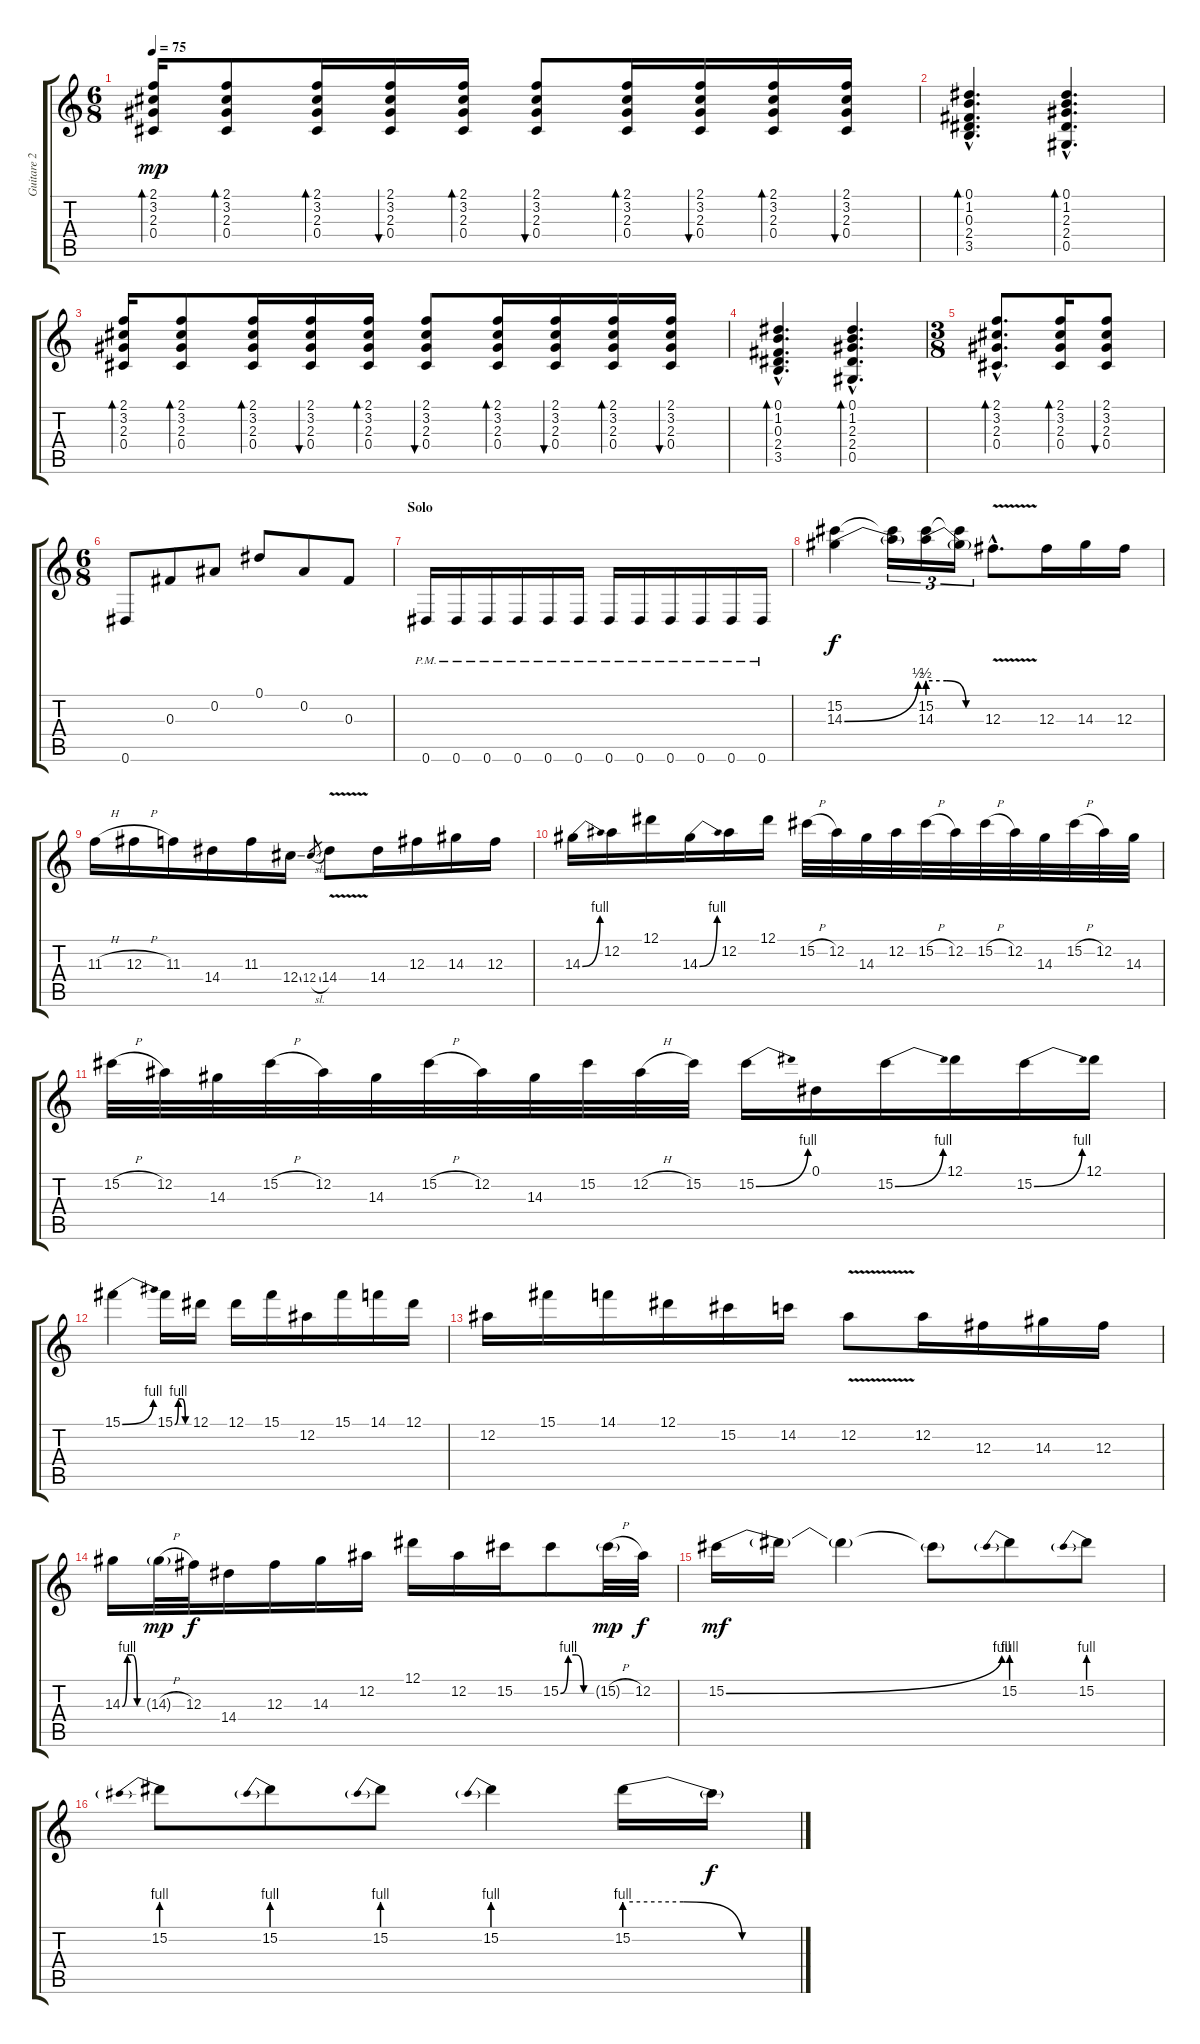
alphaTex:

\track ("Guitare 2 ( James Hetfield )" "Guitare 2 ") {instrument acousticguitarsteel}
\staff {score tabs}
\tuning (Eb4 Bb3 Gb3 Db3 Ab2 Eb2) {hide}
\ts (6 8)
\tempo 75
\clef g2
\ks c
(2.1 3.2 2.3 0.4).16{bd 30 dy mp} (2.1 3.2 2.3 0.4).8{bd 30} (2.1 3.2 2.3 0.4).16{bd 30} (2.1 3.2 2.3 0.4).16{bu 30} (2.1 3.2 2.3 0.4).16{bd 30} (2.1 3.2 2.3 0.4).8{bu 30} (2.1 3.2 2.3 0.4).16{bd 30} (2.1 3.2 2.3 0.4).16{bu 30} (2.1 3.2 2.3 0.4).16{bd 30} (2.1 3.2 2.3 0.4).16{bu 30} |
(0.1{hac} 1.2{hac} 0.3{hac} 2.4{hac} 3.5{hac}).4{d bd 30} (0.1{hac} 1.2{hac} 2.3{hac} 2.4{hac} 0.5{hac}).4{d bd 30} |
(2.1 3.2 2.3 0.4).16{bd 30} (2.1 3.2 2.3 0.4).8{bd 30} (2.1 3.2 2.3 0.4).16{bd 30} (2.1 3.2 2.3 0.4).16{bu 30} (2.1 3.2 2.3 0.4).16{bd 30} (2.1 3.2 2.3 0.4).8{bu 30} (2.1 3.2 2.3 0.4).16{bd 30} (2.1 3.2 2.3 0.4).16{bu 30} (2.1 3.2 2.3 0.4).16{bd 30} (2.1 3.2 2.3 0.4).16{bu 30} |
(0.1{hac} 1.2{hac} 0.3{hac} 2.4{hac} 3.5{hac}).4{d bd 30} (0.1{hac} 1.2{hac} 2.3{hac} 2.4{hac} 0.5{hac}).4{d bd 30} |
\ts (3 8)
(2.1{hac} 3.2{hac} 2.3{hac} 0.4{hac}).8{d bd 30} (2.1 3.2 2.3 0.4).16{bd 30} (2.1 3.2 2.3 0.4).8{bu 30} |
\ts (6 8)
0.6.8 0.3.8 0.2.8 0.1.8 0.2.8 0.3.8 |
\section ("" "Solo")
0.6{pm}.16{volume 12 instrument overdrivenguitar} 0.6{pm}.16 0.6{pm}.16 0.6{pm}.16 0.6{pm}.16 0.6{pm}.16 0.6{pm}.16 0.6{pm}.16 0.6{pm}.16 0.6{pm}.16 0.6{pm}.16 0.6{pm}.16 |
(15.2 14.3{be (bend 0 0 60 2)}).4{dy f} (15.2{t} 14.3{t}).16{tu (3 2)} (15.2 14.3{be (custom 0 2 20 2 40 0 60 0)}).16{tu (3 2)} (15.2{t} 14.3{t}).16{tu (3 2)} 12.3{v hac}.8{d} 12.3.16 14.3.16 12.3.16 |
11.3{h}.16 12.3{h}.16 11.3.16 14.4.16 11.3.16 12.4{ss}.16 12.4{sl}.8{gr} 14.4{v}.8 14.4.16 12.3.16 14.3.16 12.3.16 |
14.3{be (bend 0 0 60 4)}.16 12.2.16 12.1.16 14.3{be (bend 0 0 60 4)}.16 12.2.16 12.1.16 15.2{h}.32 12.2.32 14.3.32 12.2.32 15.2{h}.32 12.2.32 15.2{h}.32 12.2.32 14.3.32 15.2{h}.32 12.2.32 14.3.32 |
15.2{h}.32 12.2.32 14.3.32 15.2{h}.32 12.2.32 14.3.32 15.2{h}.32 12.2.32 14.3.32 15.2.32 12.2{h}.32 15.2.32 15.2{be (bend 0 0 60 4)}.16 0.1.16 15.2{be (bend 0 0 60 4)}.16 12.1.16 15.2{be (bend 0 0 60 4)}.16 12.1.16 |
15.1{be (bend 0 0 60 4)}.4 15.1{be (custom 0 0 15 4 30 4 45 0 60 0)}.16 12.1.16 12.1.16 15.1.16 12.2.16 15.1.16 14.1.16 12.1.16 |
12.2.16 15.1.16 14.1.16 12.1.16 15.2.16 14.2.16 12.2{v}.8 12.2.16 12.3.16 14.3.16 12.3.16 |
14.3{be (custom 0 0 15 4 30 4 45 0 60 0)}.16 14.3{h g}.32{dy mp} 12.3.32{dy f} 14.4.16 12.3.16 14.3.16 12.2.16 12.1.16 12.2.16 15.2.16 15.2{be (custom 0 0 15 4 30 4 45 0 60 0)}.8 15.2{h g}.32{dy mp} 12.2.32{dy f} |
15.2{be (bend 0 0 60 4)}.16{dy mf} 15.2{t}.16 15.2{t}.4 15.2{t}.8 15.2{be (prebend 0 4 60 4)}.8 15.2{be (prebend 0 4 60 4)}.8 |
15.2{be (prebend 0 4 60 4)}.8 15.2{be (prebend 0 4 60 4)}.8 15.2{be (prebend 0 4 60 4)}.8 15.2{be (prebend 0 4 60 4)}.4 15.2{be (custom 0 4 20 4 40 0 60 0)}.16 15.2{t}.16{dy f}
